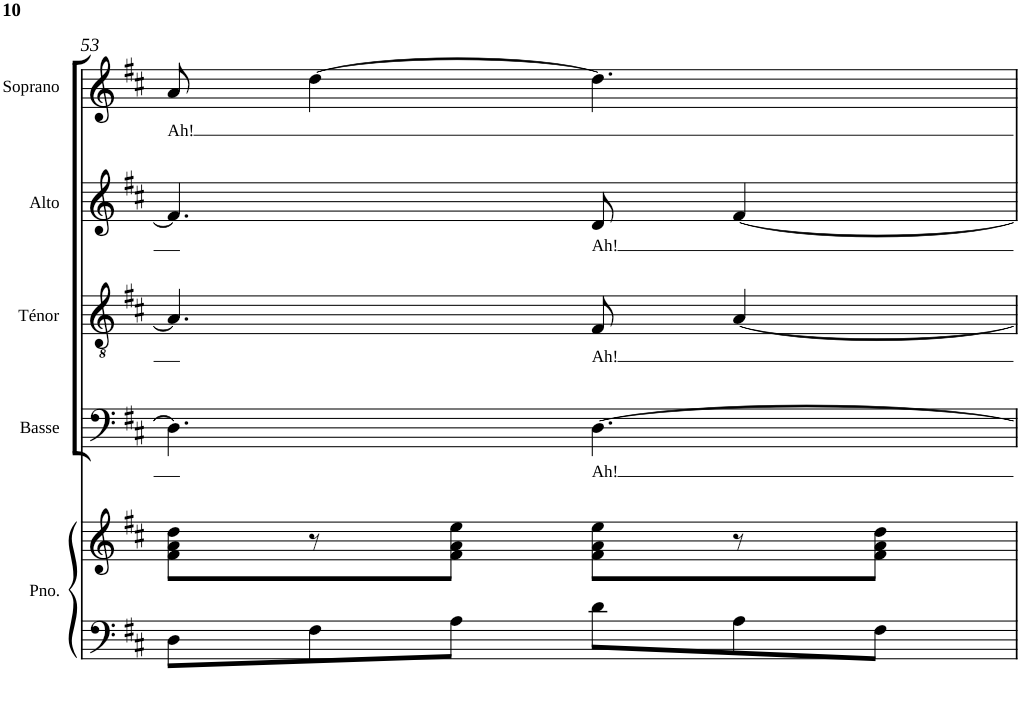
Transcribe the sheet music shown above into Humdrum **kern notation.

**kern	**kern	**kern	**text	**kern	**text	**kern	**text	**kern	**text
*part5	*part5	*part4	*part4	*part3	*part3	*part2	*part2	*part1	*part1
*staff6	*staff5	*staff4	*staff4	*staff3	*staff3	*staff2	*staff2	*staff1	*staff1
*I"Piano	*	*I"Basse	*	*I"Ténor	*	*I"Alto	*	*I"Soprano	*
*I'Pno.	*	*I'Basse	*	*I'Ténor	*	*I'Alto	*	*I'Soprano	*
!!LO:PB:g=z
*clefF4	*clefG2	*clefF4	*	*clefGv2	*	*clefG2	*	*clefG2	*
*k[f#c#]	*k[f#c#]	*k[f#c#]	*	*k[f#c#]	*	*k[f#c#]	*	*k[f#c#]	*
*D:	*D:	*D:	*	*D:	*	*D:	*	*D:	*
*M6/8	*M6/8	*M6/8	*	*M6/8	*	*M6/8	*	*M6/8	*
=53	=53	=53	=53	=53	=53	=53	=53	=53	=53
!	!	!	!	!	!	!	!	!	!LO:LY:b
8D\L	8f#\ 8a\ 8dd\L	4.D\]	.	4.A/]	.	4.f#/]	.	8a/	Ah!
8F#\	8r	.	.	.	.	.	.	[4dd\	.
8A\J	8f#\ 8a\ 8ee\J	.	.	.	.	.	.	.	.
!	!	!	!LO:LY:b	!	!LO:LY:b	!	!LO:LY:b	!	!
8d\L	8f#\ 8a\ 8ee\L	[4.D\	Ah!	8F#/	Ah!	8d/	Ah!	4.dd\]	.
8A\	8r	.	.	[4A/	.	[4f#/	.	.	.
8F#\J	8f#\ 8a\ 8dd\J	.	.	.	.	.	.	.	.
=	=	=	=	=	=	=	=	=	=
*-	*-	*-	*-	*-	*-	*-	*-	*-	*-
